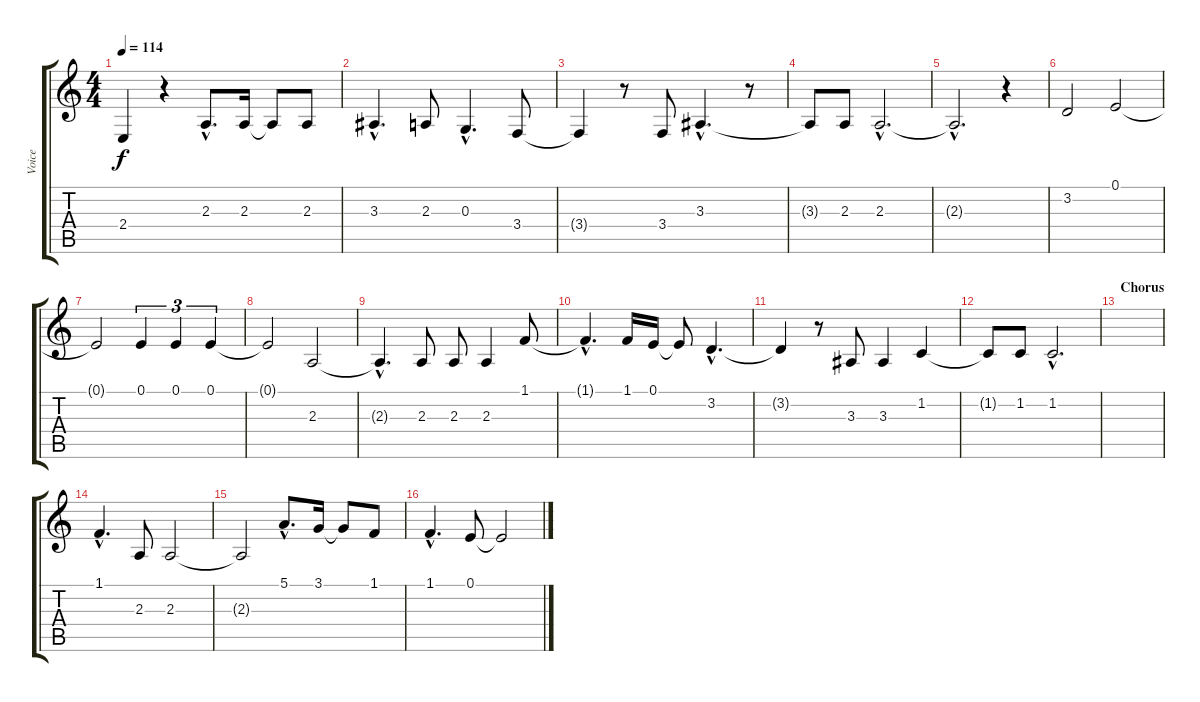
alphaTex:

\track ("Voice" "Voice") {instrument violin}
\staff {score tabs}
\tuning (E4 B3 G3 D3 A2 E2) {hide}
\ts (4 4)
\tempo 114
\clef g2
\ks c
2.4{t}.4{dy f} r.4 2.3{hac}.8{d} 2.3.16 2.3{t}.8 2.3.8 |
3.3{hac}.4{d} 2.3.8 0.3{hac}.4{d} 3.4.8 |
3.4{t}.4 r.8 3.4.8 3.3{hac}.4{d} r.8 |
3.3{t}.8 2.3.8 2.3{hac}.2{d} |
2.3{hac t}.2{d} r.4 |
3.2.2 0.1.2 |
0.1{t}.2 0.1.4{tu (3 2)} 0.1.4{tu (3 2)} 0.1.4{tu (3 2)} |
0.1{t}.2 2.3.2 |
2.3{hac t}.4{d} 2.3.8 2.3.8 2.3.4 1.1.8 |
1.1{hac t}.4{d} 1.1.16 0.1.16 0.1{t}.8 3.2{hac}.4{d} |
3.2{t}.4 r.8 3.3.8 3.3.4 1.2.4 |
1.2{t}.8 1.2.8 1.2{hac}.2{d} |
\section ("" "Chorus")
|
1.1{hac}.4{d} 2.3.8 2.3.2 |
2.3{t}.2 5.1{hac}.8{d} 3.1.16 3.1{t}.8 1.1.8 |
1.1{hac}.4{d} 0.1.8 0.1{t}.2
